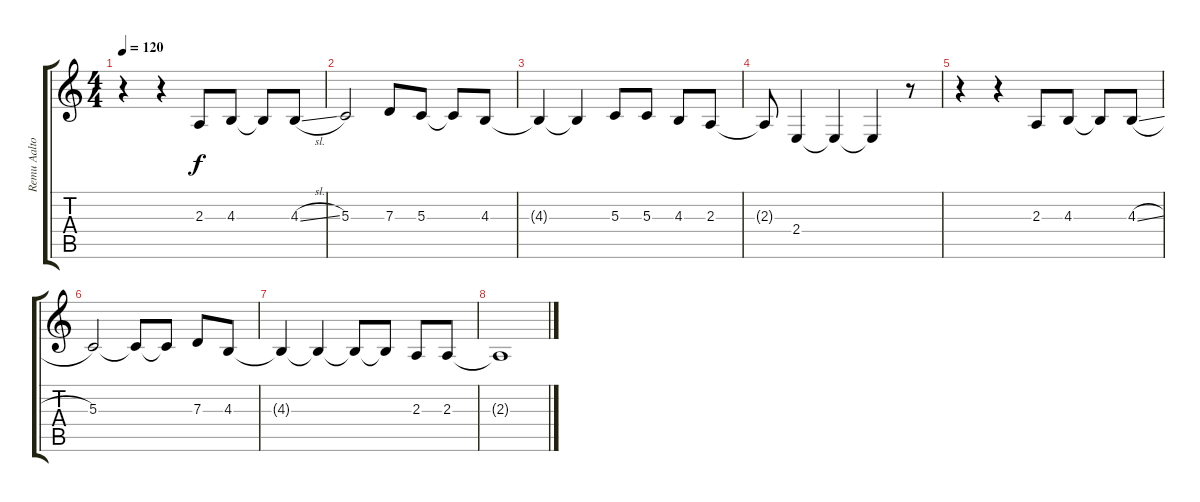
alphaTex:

\track ("Remu Aaltonen" "Remu Aalto") {instrument altosax}
\staff {score tabs}
\tuning (E4 B3 G3 D3 A2 E2) {hide}
\ts (4 4)
\tempo 120
\clef g2
\ks c
r.4{dy f} r.4 2.3.8 4.3.8 4.3{t}.8 4.3{sl}.8 |
5.3.2 7.3.8 5.3.8 5.3{t}.8 4.3.8 |
4.3{t}.4 4.3{t}.4 5.3.8 5.3.8 4.3.8 2.3.8 |
2.3{t}.8 2.4.4 2.4{t}.4 2.4{t}.4 r.8 |
r.4 r.4 2.3.8 4.3.8 4.3{t}.8 4.3{sl}.8 |
5.3.2 5.3{t}.8 5.3{t}.8 7.3.8 4.3.8 |
4.3{t}.4 4.3{t}.4 4.3{t}.8 4.3{t}.8 2.3.8 2.3.8 |
2.3{t}.1
